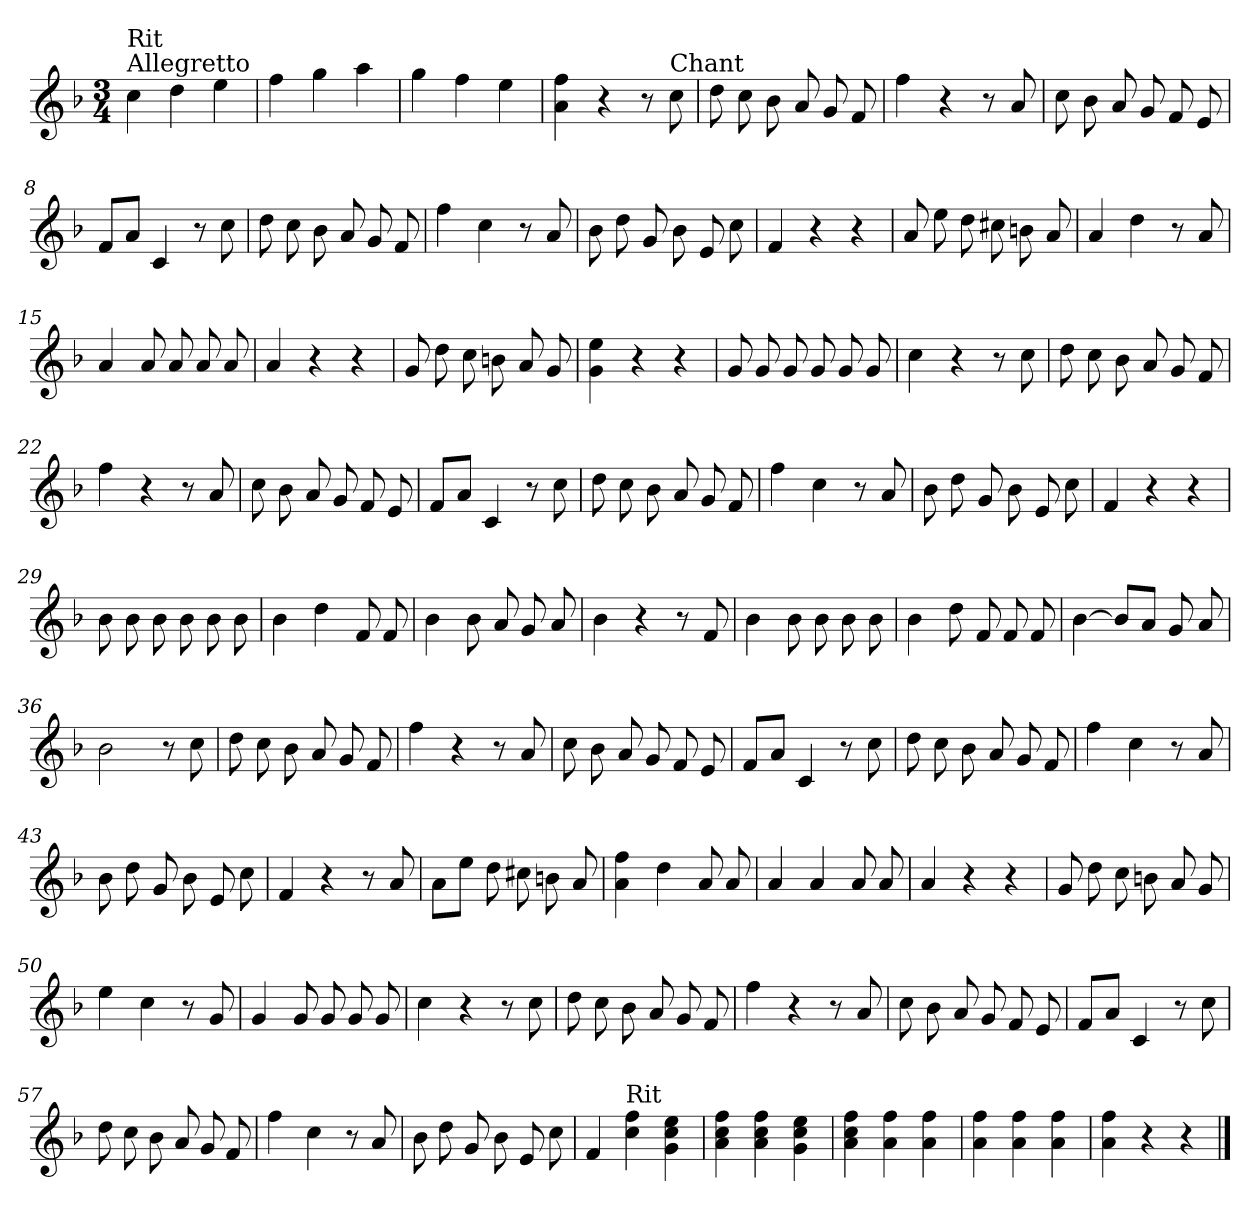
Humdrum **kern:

**kern
*part1
*staff1
*clefG2
*k[b-]
*F:
*M3/4
=1
!LO:TX:a:t=Allegretto
!LO:TX:a:t=Rit
4cc\
4dd\
4ee\
=2
4ff\
4gg\
4aa\
=3
4gg\
4ff\
4ee\
=4
4a\ 4ff\
4r
8r
!LO:TX:a:t=Chant
8cc\
=5
8dd\
8cc\
8b-\
8a/
8g/
8f/
=6
4ff\
4r
8r
8a/
!!LO:LB:g=z
=7
8cc\
8b-\
8a/
8g/
8f/
8e/
=8
8f/L
8a/J
4c/
8r
8cc\
=9
8dd\
8cc\
8b-\
8a/
8g/
8f/
=10
4ff\
4cc\
8r
8a/
=11
8b-\
8dd\
8g/
8b-\
8e/
8cc\
=12
4f/
4r
4r
!!LO:LB:g=z
=13
8a/
8ee\
8dd\
8cc#X\
8bn\
8a/
=14
4a/
4dd\
8r
8a/
=15
4a/
8a/
8a/
8a/
8a/
=16
4a/
4r
4r
=17
8g/
8dd\
8cc\
8bn\
8a/
8g/
=18
4g\ 4ee\
4r
4r
!!LO:LB:g=z
=19
8g/
8g/
8g/
8g/
8g/
8g/
=20
4cc\
4r
8r
8cc\
=21
8dd\
8cc\
8b-\
8a/
8g/
8f/
=22
4ff\
4r
8r
8a/
=23
8cc\
8b-\
8a/
8g/
8f/
8e/
=24
8f/L
8a/J
4c/
8r
8cc\
!!LO:LB:g=z
=25
8dd\
8cc\
8b-\
8a/
8g/
8f/
=26
4ff\
4cc\
8r
8a/
=27
8b-\
8dd\
8g/
8b-\
8e/
8cc\
=28
4f/
4r
4r
=29
8b-\
8b-\
8b-\
8b-\
8b-\
8b-\
=30
4b-\
4dd\
8f/
8f/
!!LO:LB:g=z
=31
4b-\
8b-\
8a/
8g/
8a/
!!LO:LB:g=z
=32
4b-\
4r
8r
8f/
!!LO:LB:g=z
=33
4b-\
8b-\
8b-\
8b-\
8b-\
=34
4b-\
8dd\
8f/
8f/
8f/
=35
[4b-\
8b-/L]
8a/J
8g/
8a/
=36
2b-\
8r
8cc\
=37
8dd\
8cc\
8b-\
8a/
8g/
8f/
=38
4ff\
4r
8r
8a/
!!LO:PB:g=z
=39
8cc\
8b-\
8a/
8g/
8f/
8e/
=40
8f/L
8a/J
4c/
8r
8cc\
=41
8dd\
8cc\
8b-\
8a/
8g/
8f/
=42
4ff\
4cc\
8r
8a/
=43
8b-\
8dd\
8g/
8b-\
8e/
8cc\
=44
4f/
4r
8r
8a/
!!LO:LB:g=z
=45
8a\L
8ee\J
8dd\
8cc#X\
8bn\
8a/
=46
4a\ 4ff\
4dd\
8a/
8a/
=47
4a/
4a/
8a/
8a/
=48
4a/
4r
4r
=49
8g/
8dd\
8cc\
8bn\
8a/
8g/
=50
4ee\
4cc\
8r
8g/
!!LO:LB:g=z
=51
4g/
8g/
8g/
8g/
8g/
=52
4cc\
4r
8r
8cc\
=53
8dd\
8cc\
8b-\
8a/
8g/
8f/
=54
4ff\
4r
8r
8a/
=55
8cc\
8b-\
8a/
8g/
8f/
8e/
=56
8f/L
8a/J
4c/
8r
8cc\
!!LO:LB:g=z
=57
8dd\
8cc\
8b-\
8a/
8g/
8f/
=58
4ff\
4cc\
8r
8a/
=59
8b-\
8dd\
8g/
8b-\
8e/
8cc\
=60
4f/
!LO:TX:a:t=Rit
4cc\ 4ff\
4g\ 4cc\ 4ee\
=61
4a\ 4cc\ 4ff\
4a\ 4cc\ 4ff\
4g\ 4cc\ 4ee\
=62
4a\ 4cc\ 4ff\
4a\ 4ff\
4a\ 4ff\
=63
4a\ 4ff\
4a\ 4ff\
4a\ 4ff\
!!LO:LB:g=z
=64
4a\ 4ff\
4r
4r
==
*-
